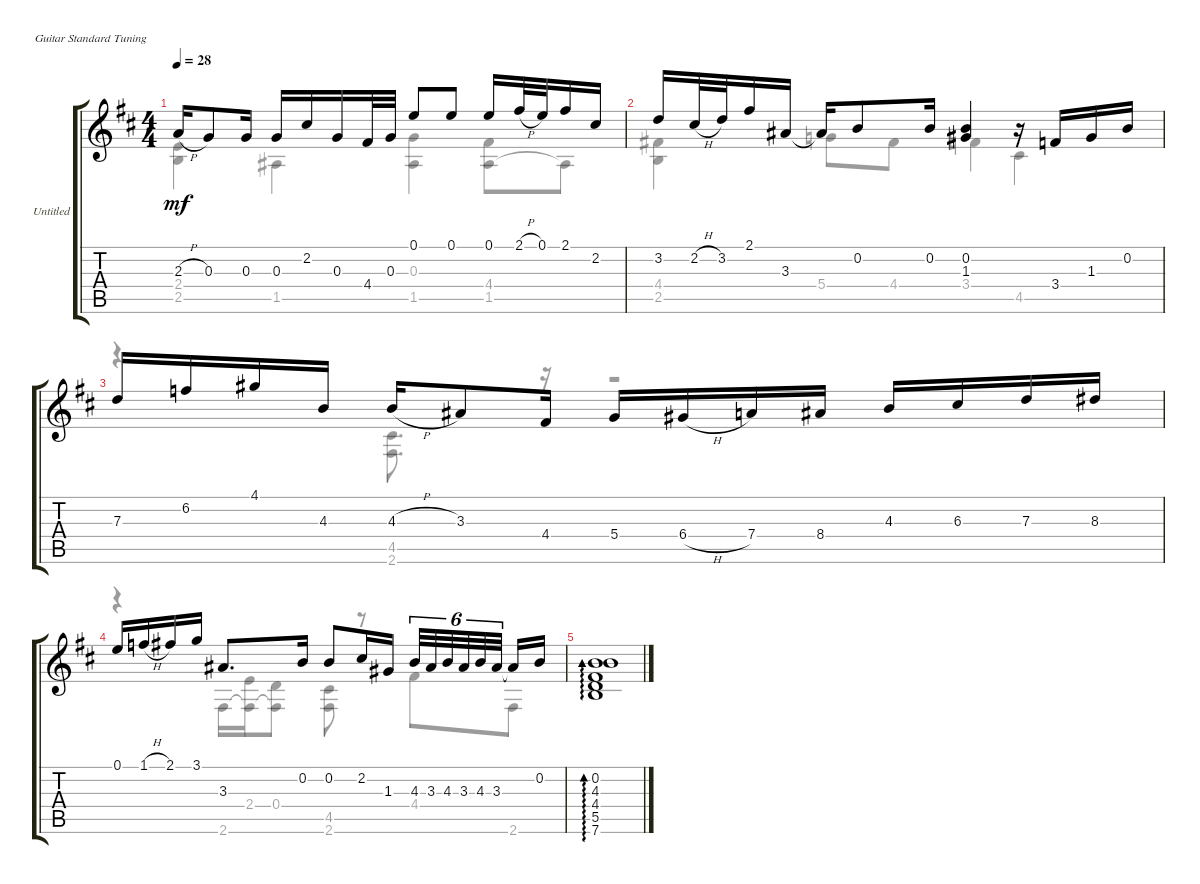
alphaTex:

\bracketExtendMode groupsimilarinstruments
\firstSystemTrackNameOrientation horizontal
\otherSystemsTrackNameOrientation horizontal
\track ("Untitled" "Untitled") {instrument acousticguitarnylon}
\staff {score tabs}
\tuning (E4 B3 G3 D3 A2 E2)
\voice
\ts (4 4)
\tempo 28
\clef g2
\ks bminor
2.3{h}.16{dy mf} 0.3.8 0.3.16 0.3.16 2.2.16 0.3.16 4.4.32 0.3.32 0.1.8 0.1.8 0.1.16 2.1{h}.32 0.1.32 2.1.16 2.2.16 |
3.2.16 2.2{h}.32 3.2.32 2.1.16 3.3.16 3.3{t}.16 0.2.8 0.2.16 (0.2 1.3).4 r.16 3.4.16 1.3.16 0.2.16 |
7.3.16 6.2.16 4.1.16 4.3.16 4.3{h}.16 3.3.8 4.4.16 5.4.16 6.4{h}.16 7.4.16 8.4.16 4.3.16 6.3.16 7.3.16 8.3.16 |
0.1.16 1.1{h}.16 2.1.16 3.1.16 3.3.8{d} 0.2.16 0.2.8 2.2.16 1.3.16 4.3.32{tu (6 4)} 3.3.32{tu (6 4)} 4.3.32{tu (6 4)} 3.3.32{tu (6 4)} 4.3.32{tu (6 4)} 3.3.32{tu (6 4)} 3.3{t}.16 0.2.16 |
(0.2 4.3 4.4 5.5 7.6).1{ad 0}
\voice
\clef g2
\ottava regular
\simile none
\ks bminor
(2.4 2.5).4{dy mf} 1.5.4 (0.3 1.5).4 (4.4 1.5).8 1.5{t}.8 |
(4.4 2.5).4 5.4.8 4.4.8 3.4.4 4.5.4 |
r.4 (4.5 2.6).8{d} r.16 r.2 |
r.4 2.6.16 (2.4 2.6{t}).16 (0.4 2.6{t}).8 (4.5 2.6).8 r.8 4.4.8 2.6.8 |
